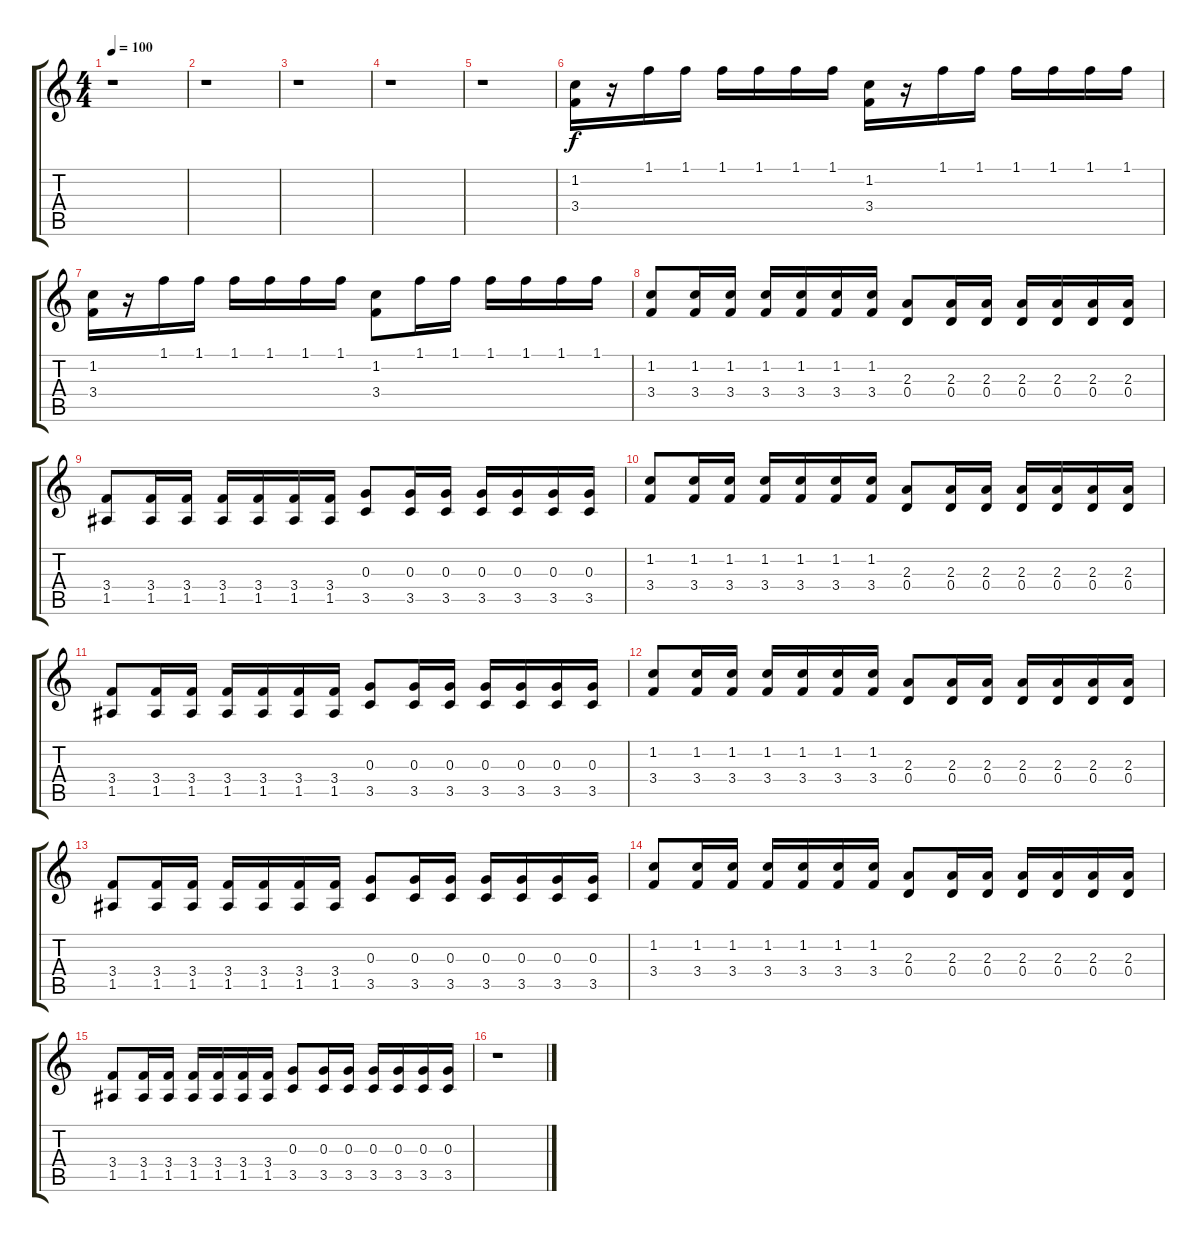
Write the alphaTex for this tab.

\track "" {instrument distortionguitar}
\staff {score tabs}
\tuning (E4 B3 G3 D3 A2 E2) {hide}
\ts (4 4)
\tempo 100
\clef g2
\ks c
r.1{dy f instrument distortionguitar} |
r.1 |
r.1 |
r.1 |
r.1 |
(1.2 3.4).16 r.16 1.1.16 1.1.16 1.1.16 1.1.16 1.1.16 1.1.16 (1.2 3.4).16 r.16 1.1.16 1.1.16 1.1.16 1.1.16 1.1.16 1.1.16 |
(1.2 3.4).16 r.16 1.1.16 1.1.16 1.1.16 1.1.16 1.1.16 1.1.16 (1.2 3.4).8 1.1.16 1.1.16 1.1.16 1.1.16 1.1.16 1.1.16 |
(1.2 3.4).8 (1.2 3.4).16 (1.2 3.4).16 (1.2 3.4).16 (1.2 3.4).16 (1.2 3.4).16 (1.2 3.4).16 (2.3 0.4).8 (2.3 0.4).16 (2.3 0.4).16 (2.3 0.4).16 (2.3 0.4).16 (2.3 0.4).16 (2.3 0.4).16 |
(3.4 1.5).8 (3.4 1.5).16 (3.4 1.5).16 (3.4 1.5).16 (3.4 1.5).16 (3.4 1.5).16 (3.4 1.5).16 (0.3 3.5).8 (0.3 3.5).16 (0.3 3.5).16 (0.3 3.5).16 (0.3 3.5).16 (0.3 3.5).16 (0.3 3.5).16 |
(1.2 3.4).8 (1.2 3.4).16 (1.2 3.4).16 (1.2 3.4).16 (1.2 3.4).16 (1.2 3.4).16 (1.2 3.4).16 (2.3 0.4).8 (2.3 0.4).16 (2.3 0.4).16 (2.3 0.4).16 (2.3 0.4).16 (2.3 0.4).16 (2.3 0.4).16 |
(3.4 1.5).8 (3.4 1.5).16 (3.4 1.5).16 (3.4 1.5).16 (3.4 1.5).16 (3.4 1.5).16 (3.4 1.5).16 (0.3 3.5).8 (0.3 3.5).16 (0.3 3.5).16 (0.3 3.5).16 (0.3 3.5).16 (0.3 3.5).16 (0.3 3.5).16 |
(1.2 3.4).8 (1.2 3.4).16 (1.2 3.4).16 (1.2 3.4).16 (1.2 3.4).16 (1.2 3.4).16 (1.2 3.4).16 (2.3 0.4).8 (2.3 0.4).16 (2.3 0.4).16 (2.3 0.4).16 (2.3 0.4).16 (2.3 0.4).16 (2.3 0.4).16 |
(3.4 1.5).8 (3.4 1.5).16 (3.4 1.5).16 (3.4 1.5).16 (3.4 1.5).16 (3.4 1.5).16 (3.4 1.5).16 (0.3 3.5).8 (0.3 3.5).16 (0.3 3.5).16 (0.3 3.5).16 (0.3 3.5).16 (0.3 3.5).16 (0.3 3.5).16 |
(1.2 3.4).8 (1.2 3.4).16 (1.2 3.4).16 (1.2 3.4).16 (1.2 3.4).16 (1.2 3.4).16 (1.2 3.4).16 (2.3 0.4).8 (2.3 0.4).16 (2.3 0.4).16 (2.3 0.4).16 (2.3 0.4).16 (2.3 0.4).16 (2.3 0.4).16 |
(3.4 1.5).8 (3.4 1.5).16 (3.4 1.5).16 (3.4 1.5).16 (3.4 1.5).16 (3.4 1.5).16 (3.4 1.5).16 (0.3 3.5).8 (0.3 3.5).16 (0.3 3.5).16 (0.3 3.5).16 (0.3 3.5).16 (0.3 3.5).16 (0.3 3.5).16 |
r.1
